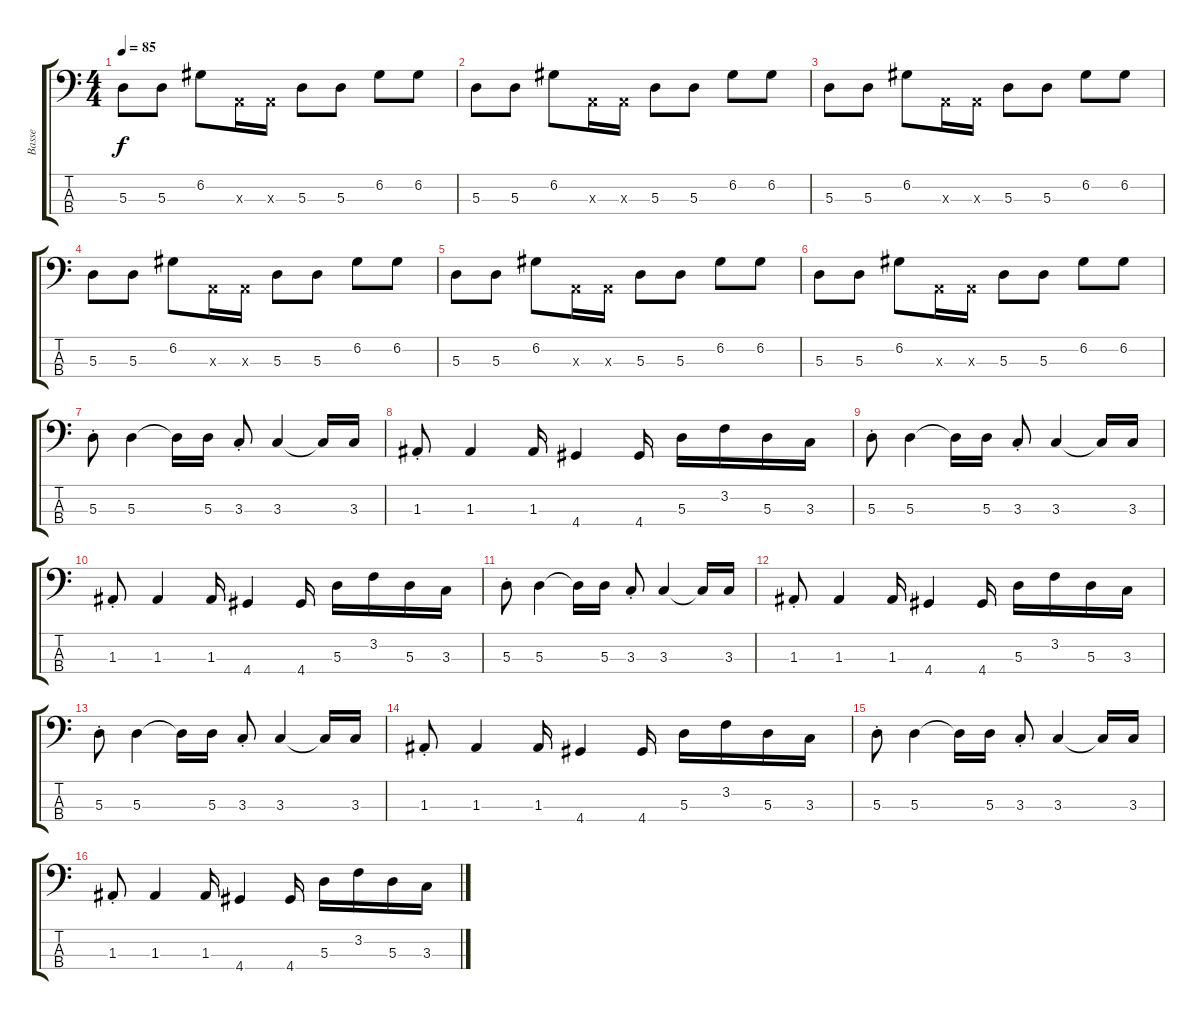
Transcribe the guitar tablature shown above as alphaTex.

\track ("Basse" "Basse") {instrument electricbassfinger}
\staff {score tabs}
\tuning (G2 D2 A1 E1) {hide}
\ts (4 4)
\tempo 85
\clef f4
\ks c
5.3.8{dy f} 5.3.8 6.2.8 0.3{x}.16 0.3{x}.16 5.3.8 5.3.8 6.2.8 6.2.8 |
5.3.8 5.3.8 6.2.8 0.3{x}.16 0.3{x}.16 5.3.8 5.3.8 6.2.8 6.2.8 |
5.3.8 5.3.8 6.2.8 0.3{x}.16 0.3{x}.16 5.3.8 5.3.8 6.2.8 6.2.8 |
5.3.8 5.3.8 6.2.8 0.3{x}.16 0.3{x}.16 5.3.8 5.3.8 6.2.8 6.2.8 |
5.3.8 5.3.8 6.2.8 0.3{x}.16 0.3{x}.16 5.3.8 5.3.8 6.2.8 6.2.8 |
5.3.8 5.3.8 6.2.8 0.3{x}.16 0.3{x}.16 5.3.8 5.3.8 6.2.8 6.2.8 |
5.3{st}.8 5.3.4 5.3{t}.16 5.3.16 3.3{st}.8 3.3.4 3.3{t}.16 3.3.16 |
1.3{st}.8 1.3.4 1.3.16 4.4.4 4.4.16 5.3.16 3.2.16 5.3.16 3.3.16 |
5.3{st}.8 5.3.4 5.3{t}.16 5.3.16 3.3{st}.8 3.3.4 3.3{t}.16 3.3.16 |
1.3{st}.8 1.3.4 1.3.16 4.4.4 4.4.16 5.3.16 3.2.16 5.3.16 3.3.16 |
5.3{st}.8 5.3.4 5.3{t}.16 5.3.16 3.3{st}.8 3.3.4 3.3{t}.16 3.3.16 |
1.3{st}.8 1.3.4 1.3.16 4.4.4 4.4.16 5.3.16 3.2.16 5.3.16 3.3.16 |
5.3{st}.8 5.3.4 5.3{t}.16 5.3.16 3.3{st}.8 3.3.4 3.3{t}.16 3.3.16 |
1.3{st}.8 1.3.4 1.3.16 4.4.4 4.4.16 5.3.16 3.2.16 5.3.16 3.3.16 |
5.3{st}.8 5.3.4 5.3{t}.16 5.3.16 3.3{st}.8 3.3.4 3.3{t}.16 3.3.16 |
1.3{st}.8 1.3.4 1.3.16 4.4.4 4.4.16 5.3.16 3.2.16 5.3.16 3.3.16
